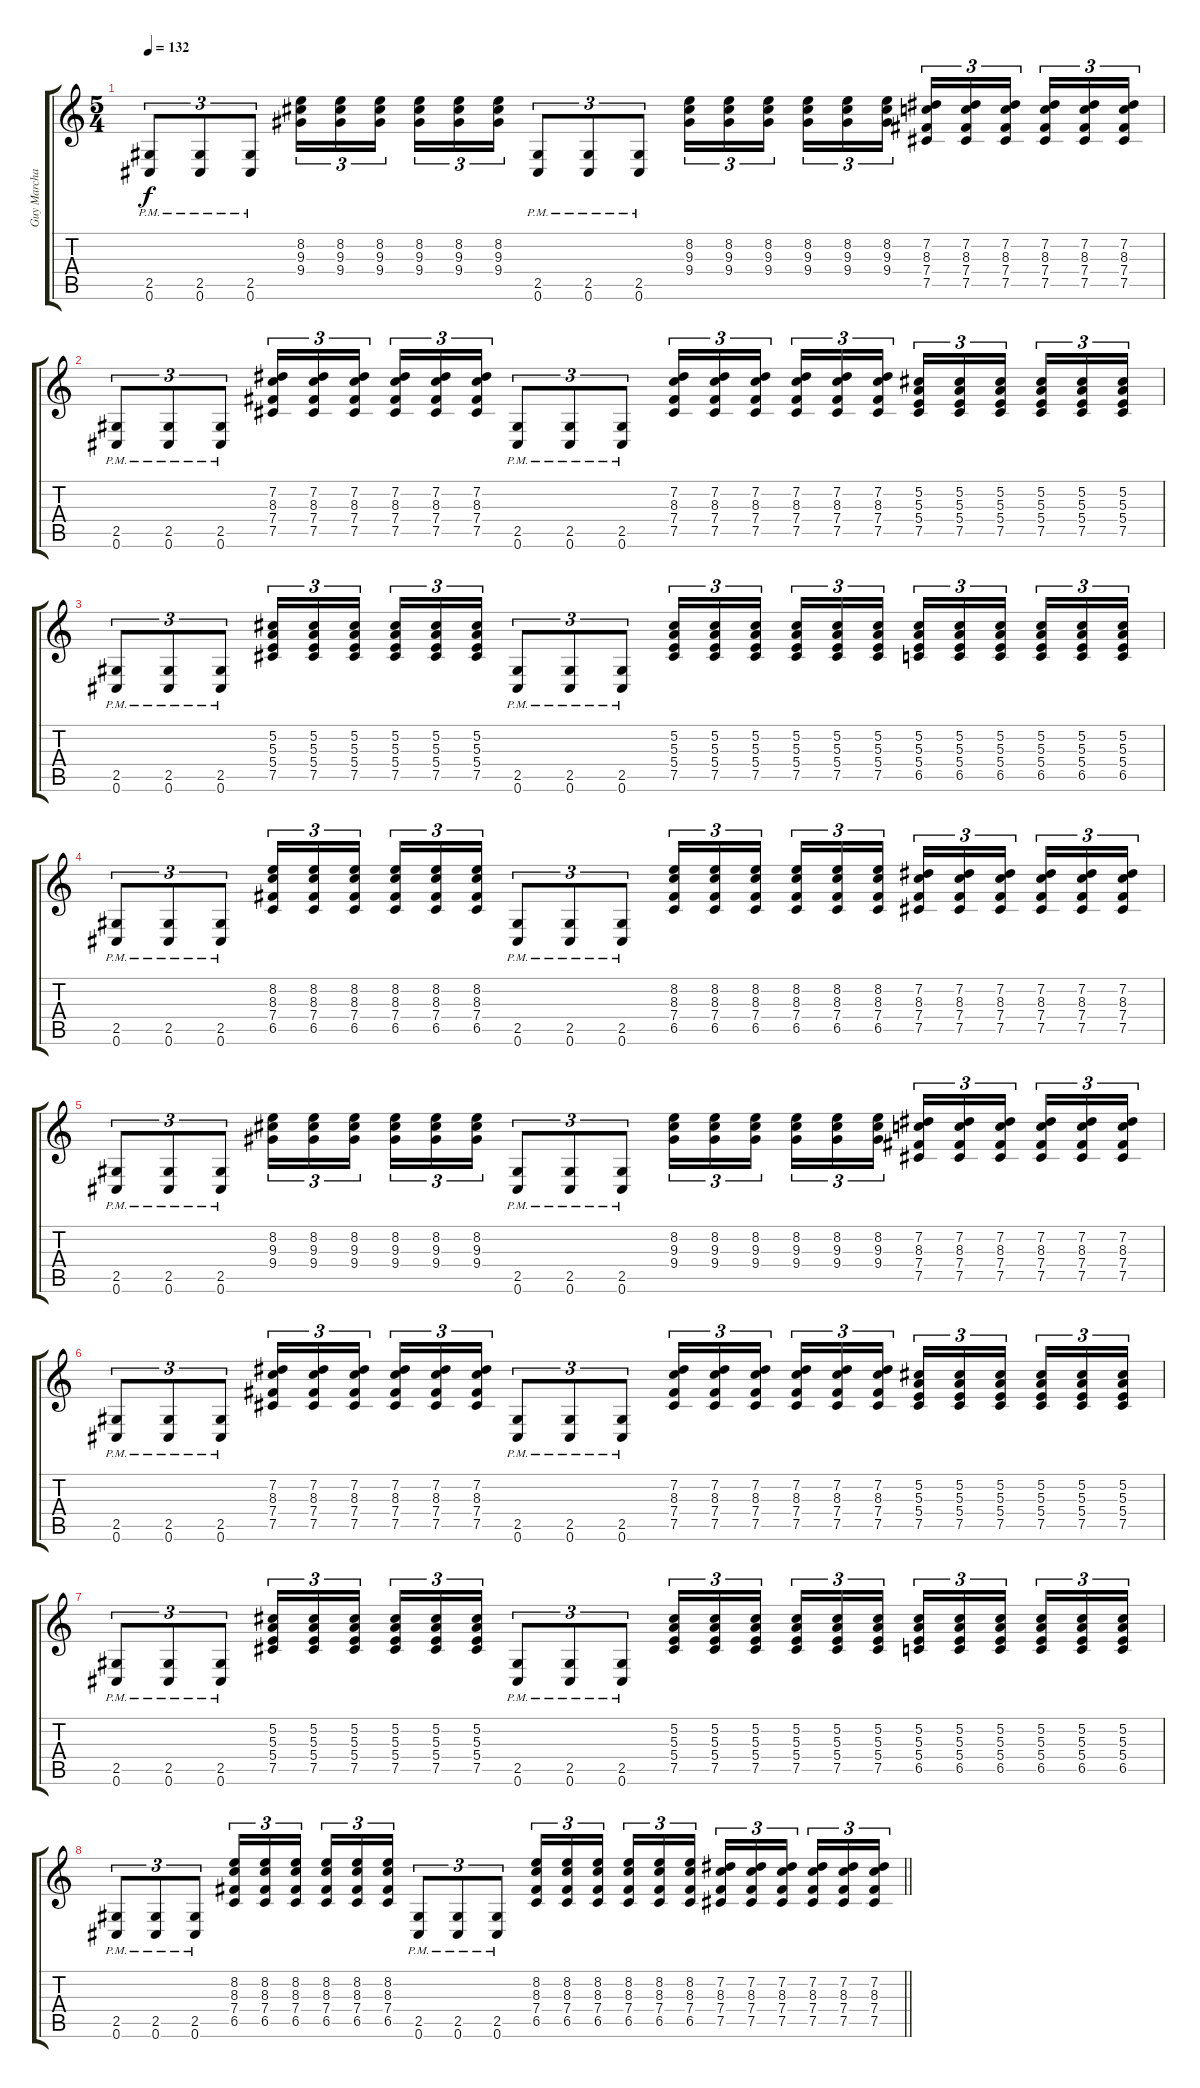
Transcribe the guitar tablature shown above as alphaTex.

\track ("Guy Marchais" "Guy Marcha") {instrument distortionguitar}
\staff {score tabs}
\tuning (Db4 Ab3 E3 B2 Gb2 Db2) {hide}
\ts (5 4)
\tempo 132
\clef g2
\ks c
(2.5{pm} 0.6{pm}).8{tu (3 2) dy f} (2.5{pm} 0.6{pm}).8{tu (3 2)} (2.5{pm} 0.6{pm}).8{tu (3 2)} (8.2 9.3 9.4).16{tu (3 2)} (8.2 9.3 9.4).16{tu (3 2)} (8.2 9.3 9.4).16{tu (3 2) beam splitsecondary} (8.2 9.3 9.4).16{tu (3 2)} (8.2 9.3 9.4).16{tu (3 2)} (8.2 9.3 9.4).16{tu (3 2)} (2.5{pm} 0.6{pm}).8{tu (3 2)} (2.5{pm} 0.6{pm}).8{tu (3 2)} (2.5{pm} 0.6{pm}).8{tu (3 2)} (8.2 9.3 9.4).16{tu (3 2)} (8.2 9.3 9.4).16{tu (3 2)} (8.2 9.3 9.4).16{tu (3 2) beam splitsecondary} (8.2 9.3 9.4).16{tu (3 2)} (8.2 9.3 9.4).16{tu (3 2)} (8.2 9.3 9.4).16{tu (3 2)} (7.2 8.3 7.4 7.5).16{tu (3 2)} (7.2 8.3 7.4 7.5).16{tu (3 2)} (7.2 8.3 7.4 7.5).16{tu (3 2) beam splitsecondary} (7.2 8.3 7.4 7.5).16{tu (3 2)} (7.2 8.3 7.4 7.5).16{tu (3 2)} (7.2 8.3 7.4 7.5).16{tu (3 2)} |
(2.5{pm} 0.6{pm}).8{tu (3 2)} (2.5{pm} 0.6{pm}).8{tu (3 2)} (2.5{pm} 0.6{pm}).8{tu (3 2)} (7.2 8.3 7.4 7.5).16{tu (3 2)} (7.2 8.3 7.4 7.5).16{tu (3 2)} (7.2 8.3 7.4 7.5).16{tu (3 2) beam splitsecondary} (7.2 8.3 7.4 7.5).16{tu (3 2)} (7.2 8.3 7.4 7.5).16{tu (3 2)} (7.2 8.3 7.4 7.5).16{tu (3 2)} (2.5{pm} 0.6{pm}).8{tu (3 2)} (2.5{pm} 0.6{pm}).8{tu (3 2)} (2.5{pm} 0.6{pm}).8{tu (3 2)} (7.2 8.3 7.4 7.5).16{tu (3 2)} (7.2 8.3 7.4 7.5).16{tu (3 2)} (7.2 8.3 7.4 7.5).16{tu (3 2) beam splitsecondary} (7.2 8.3 7.4 7.5).16{tu (3 2)} (7.2 8.3 7.4 7.5).16{tu (3 2)} (7.2 8.3 7.4 7.5).16{tu (3 2)} (5.2 5.3 5.4 7.5).16{tu (3 2)} (5.2 5.3 5.4 7.5).16{tu (3 2)} (5.2 5.3 5.4 7.5).16{tu (3 2) beam splitsecondary} (5.2 5.3 5.4 7.5).16{tu (3 2)} (5.2 5.3 5.4 7.5).16{tu (3 2)} (5.2 5.3 5.4 7.5).16{tu (3 2)} |
(2.5{pm} 0.6{pm}).8{tu (3 2)} (2.5{pm} 0.6{pm}).8{tu (3 2)} (2.5{pm} 0.6{pm}).8{tu (3 2)} (5.2 5.3 5.4 7.5).16{tu (3 2)} (5.2 5.3 5.4 7.5).16{tu (3 2)} (5.2 5.3 5.4 7.5).16{tu (3 2) beam splitsecondary} (5.2 5.3 5.4 7.5).16{tu (3 2)} (5.2 5.3 5.4 7.5).16{tu (3 2)} (5.2 5.3 5.4 7.5).16{tu (3 2)} (2.5{pm} 0.6{pm}).8{tu (3 2)} (2.5{pm} 0.6{pm}).8{tu (3 2)} (2.5{pm} 0.6{pm}).8{tu (3 2)} (5.2 5.3 5.4 7.5).16{tu (3 2)} (5.2 5.3 5.4 7.5).16{tu (3 2)} (5.2 5.3 5.4 7.5).16{tu (3 2) beam splitsecondary} (5.2 5.3 5.4 7.5).16{tu (3 2)} (5.2 5.3 5.4 7.5).16{tu (3 2)} (5.2 5.3 5.4 7.5).16{tu (3 2)} (5.2 5.3 5.4 6.5).16{tu (3 2)} (5.2 5.3 5.4 6.5).16{tu (3 2)} (5.2 5.3 5.4 6.5).16{tu (3 2) beam splitsecondary} (5.2 5.3 5.4 6.5).16{tu (3 2)} (5.2 5.3 5.4 6.5).16{tu (3 2)} (5.2 5.3 5.4 6.5).16{tu (3 2)} |
(2.5{pm} 0.6{pm}).8{tu (3 2)} (2.5{pm} 0.6{pm}).8{tu (3 2)} (2.5{pm} 0.6{pm}).8{tu (3 2)} (8.2 8.3 7.4 6.5).16{tu (3 2)} (8.2 8.3 7.4 6.5).16{tu (3 2)} (8.2 8.3 7.4 6.5).16{tu (3 2) beam splitsecondary} (8.2 8.3 7.4 6.5).16{tu (3 2)} (8.2 8.3 7.4 6.5).16{tu (3 2)} (8.2 8.3 7.4 6.5).16{tu (3 2)} (2.5{pm} 0.6{pm}).8{tu (3 2)} (2.5{pm} 0.6{pm}).8{tu (3 2)} (2.5{pm} 0.6{pm}).8{tu (3 2)} (8.2 8.3 7.4 6.5).16{tu (3 2)} (8.2 8.3 7.4 6.5).16{tu (3 2)} (8.2 8.3 7.4 6.5).16{tu (3 2) beam splitsecondary} (8.2 8.3 7.4 6.5).16{tu (3 2)} (8.2 8.3 7.4 6.5).16{tu (3 2)} (8.2 8.3 7.4 6.5).16{tu (3 2)} (7.2 8.3 7.4 7.5).16{tu (3 2)} (7.2 8.3 7.4 7.5).16{tu (3 2)} (7.2 8.3 7.4 7.5).16{tu (3 2) beam splitsecondary} (7.2 8.3 7.4 7.5).16{tu (3 2)} (7.2 8.3 7.4 7.5).16{tu (3 2)} (7.2 8.3 7.4 7.5).16{tu (3 2)} |
(2.5{pm} 0.6{pm}).8{tu (3 2)} (2.5{pm} 0.6{pm}).8{tu (3 2)} (2.5{pm} 0.6{pm}).8{tu (3 2)} (8.2 9.3 9.4).16{tu (3 2)} (8.2 9.3 9.4).16{tu (3 2)} (8.2 9.3 9.4).16{tu (3 2) beam splitsecondary} (8.2 9.3 9.4).16{tu (3 2)} (8.2 9.3 9.4).16{tu (3 2)} (8.2 9.3 9.4).16{tu (3 2)} (2.5{pm} 0.6{pm}).8{tu (3 2)} (2.5{pm} 0.6{pm}).8{tu (3 2)} (2.5{pm} 0.6{pm}).8{tu (3 2)} (8.2 9.3 9.4).16{tu (3 2)} (8.2 9.3 9.4).16{tu (3 2)} (8.2 9.3 9.4).16{tu (3 2) beam splitsecondary} (8.2 9.3 9.4).16{tu (3 2)} (8.2 9.3 9.4).16{tu (3 2)} (8.2 9.3 9.4).16{tu (3 2)} (7.2 8.3 7.4 7.5).16{tu (3 2)} (7.2 8.3 7.4 7.5).16{tu (3 2)} (7.2 8.3 7.4 7.5).16{tu (3 2) beam splitsecondary} (7.2 8.3 7.4 7.5).16{tu (3 2)} (7.2 8.3 7.4 7.5).16{tu (3 2)} (7.2 8.3 7.4 7.5).16{tu (3 2)} |
(2.5{pm} 0.6{pm}).8{tu (3 2)} (2.5{pm} 0.6{pm}).8{tu (3 2)} (2.5{pm} 0.6{pm}).8{tu (3 2)} (7.2 8.3 7.4 7.5).16{tu (3 2)} (7.2 8.3 7.4 7.5).16{tu (3 2)} (7.2 8.3 7.4 7.5).16{tu (3 2) beam splitsecondary} (7.2 8.3 7.4 7.5).16{tu (3 2)} (7.2 8.3 7.4 7.5).16{tu (3 2)} (7.2 8.3 7.4 7.5).16{tu (3 2)} (2.5{pm} 0.6{pm}).8{tu (3 2)} (2.5{pm} 0.6{pm}).8{tu (3 2)} (2.5{pm} 0.6{pm}).8{tu (3 2)} (7.2 8.3 7.4 7.5).16{tu (3 2)} (7.2 8.3 7.4 7.5).16{tu (3 2)} (7.2 8.3 7.4 7.5).16{tu (3 2) beam splitsecondary} (7.2 8.3 7.4 7.5).16{tu (3 2)} (7.2 8.3 7.4 7.5).16{tu (3 2)} (7.2 8.3 7.4 7.5).16{tu (3 2)} (5.2 5.3 5.4 7.5).16{tu (3 2)} (5.2 5.3 5.4 7.5).16{tu (3 2)} (5.2 5.3 5.4 7.5).16{tu (3 2) beam splitsecondary} (5.2 5.3 5.4 7.5).16{tu (3 2)} (5.2 5.3 5.4 7.5).16{tu (3 2)} (5.2 5.3 5.4 7.5).16{tu (3 2)} |
(2.5{pm} 0.6{pm}).8{tu (3 2)} (2.5{pm} 0.6{pm}).8{tu (3 2)} (2.5{pm} 0.6{pm}).8{tu (3 2)} (5.2 5.3 5.4 7.5).16{tu (3 2)} (5.2 5.3 5.4 7.5).16{tu (3 2)} (5.2 5.3 5.4 7.5).16{tu (3 2) beam splitsecondary} (5.2 5.3 5.4 7.5).16{tu (3 2)} (5.2 5.3 5.4 7.5).16{tu (3 2)} (5.2 5.3 5.4 7.5).16{tu (3 2)} (2.5{pm} 0.6{pm}).8{tu (3 2)} (2.5{pm} 0.6{pm}).8{tu (3 2)} (2.5{pm} 0.6{pm}).8{tu (3 2)} (5.2 5.3 5.4 7.5).16{tu (3 2)} (5.2 5.3 5.4 7.5).16{tu (3 2)} (5.2 5.3 5.4 7.5).16{tu (3 2) beam splitsecondary} (5.2 5.3 5.4 7.5).16{tu (3 2)} (5.2 5.3 5.4 7.5).16{tu (3 2)} (5.2 5.3 5.4 7.5).16{tu (3 2)} (5.2 5.3 5.4 6.5).16{tu (3 2)} (5.2 5.3 5.4 6.5).16{tu (3 2)} (5.2 5.3 5.4 6.5).16{tu (3 2) beam splitsecondary} (5.2 5.3 5.4 6.5).16{tu (3 2)} (5.2 5.3 5.4 6.5).16{tu (3 2)} (5.2 5.3 5.4 6.5).16{tu (3 2)} |
\barLineRight lightlight
(2.5{pm} 0.6{pm}).8{tu (3 2)} (2.5{pm} 0.6{pm}).8{tu (3 2)} (2.5{pm} 0.6{pm}).8{tu (3 2)} (8.2 8.3 7.4 6.5).16{tu (3 2)} (8.2 8.3 7.4 6.5).16{tu (3 2)} (8.2 8.3 7.4 6.5).16{tu (3 2) beam splitsecondary} (8.2 8.3 7.4 6.5).16{tu (3 2)} (8.2 8.3 7.4 6.5).16{tu (3 2)} (8.2 8.3 7.4 6.5).16{tu (3 2)} (2.5{pm} 0.6{pm}).8{tu (3 2)} (2.5{pm} 0.6{pm}).8{tu (3 2)} (2.5{pm} 0.6{pm}).8{tu (3 2)} (8.2 8.3 7.4 6.5).16{tu (3 2)} (8.2 8.3 7.4 6.5).16{tu (3 2)} (8.2 8.3 7.4 6.5).16{tu (3 2) beam splitsecondary} (8.2 8.3 7.4 6.5).16{tu (3 2)} (8.2 8.3 7.4 6.5).16{tu (3 2)} (8.2 8.3 7.4 6.5).16{tu (3 2)} (7.2 8.3 7.4 7.5).16{tu (3 2)} (7.2 8.3 7.4 7.5).16{tu (3 2)} (7.2 8.3 7.4 7.5).16{tu (3 2) beam splitsecondary} (7.2 8.3 7.4 7.5).16{tu (3 2)} (7.2 8.3 7.4 7.5).16{tu (3 2)} (7.2 8.3 7.4 7.5).16{tu (3 2)}
